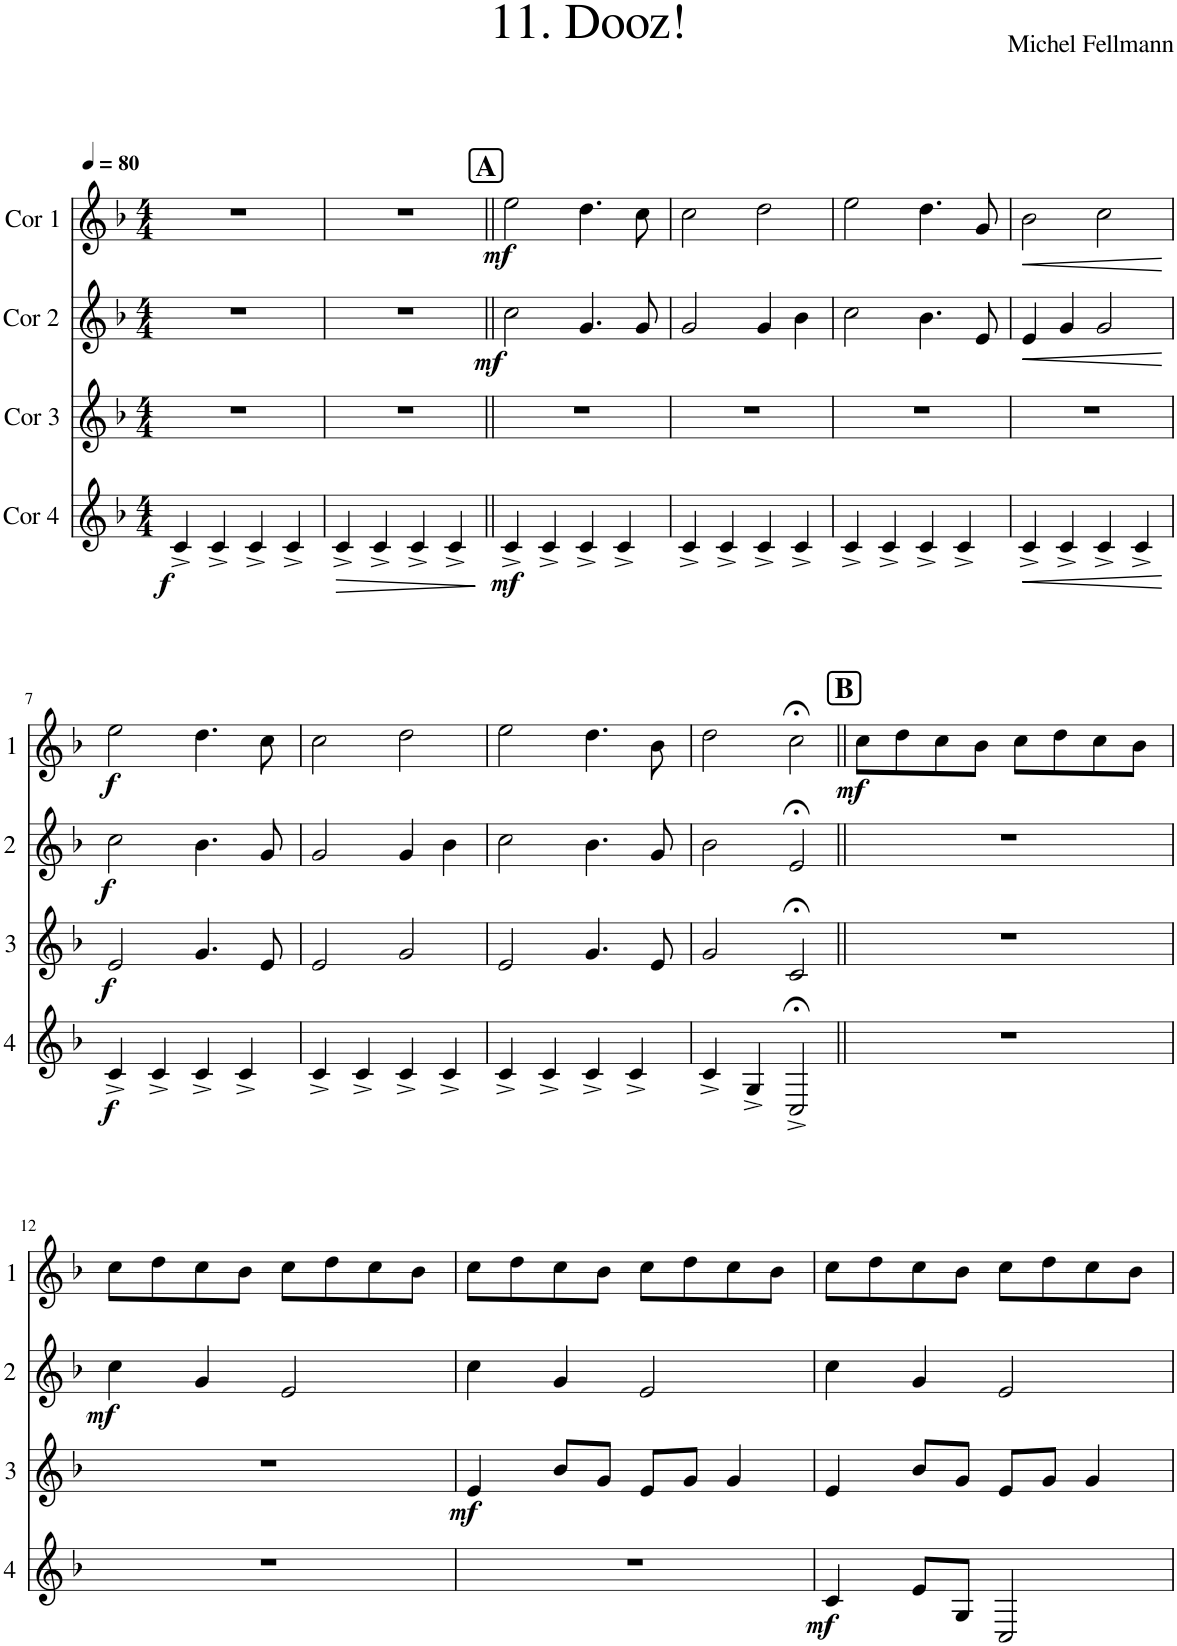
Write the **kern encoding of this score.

**kern	**dynam	**kern	**dynam	**kern	**dynam	**kern	**dynam
*part4	*part4	*part3	*part3	*part2	*part2	*part1	*part1
*staff4	*staff4	*staff3	*staff3	*staff2	*staff2	*staff1	*staff1
*I"Cor 4	*	*I"Cor 3	*	*I"Cor 2	*	*I"Cor 1	*
*clefG2	*	*clefG2	*	*clefG2	*	*clefG2	*
*Trd4c7	*	*Trd4c7	*	*Trd4c7	*	*Trd4c7	*
*k[b-]	*	*k[b-]	*	*k[b-]	*	*k[b-]	*
*M4/4	*	*M4/4	*	*M4/4	*	*M4/4	*
*MM80	*	*MM80	*	*MM80	*	*MM80	*
=1	=1	=1	=1	=1	=1	=1	=1
!	!LO:DY:b	!	!	!	!	!	!
4c^/	f	1r	.	1r	.	1r	.
4c^/	.	.	.	.	.	.	.
4c^/	.	.	.	.	.	.	.
4c^/	.	.	.	.	.	.	.
=2	=2	=2	=2	=2	=2	=2	=2
!	!LO:HP:b	!	!	!	!	!	!
4c^/	>	1r	.	1r	.	1r	.
4c^/	.	.	.	.	.	.	.
4c^/	.	.	.	.	.	.	.
4c^/	.	.	.	.	.	.	.
.	]	.	.	.	.	.	.
!!LO:REH:place=s1:a:B:cj:fs=14:t=A
=3||	=3||	=3||	=3||	=3||	=3||	=3||	=3||
!	!LO:DY:b	!	!	!	!LO:DY:b	!	!LO:DY:b
4c^/	mf	1r	.	2cc\	mf	2ee\	mf
4c^/	.	.	.	.	.	.	.
4c^/	.	.	.	4.g/	.	4.dd\	.
4c^/	.	.	.	.	.	.	.
.	.	.	.	8g/	.	8cc\	.
=4	=4	=4	=4	=4	=4	=4	=4
4c^/	.	1r	.	2g/	.	2cc\	.
4c^/	.	.	.	.	.	.	.
4c^/	.	.	.	4g/	.	2dd\	.
4c^/	.	.	.	4b-\	.	.	.
=5	=5	=5	=5	=5	=5	=5	=5
4c^/	.	1r	.	2cc\	.	2ee\	.
4c^/	.	.	.	.	.	.	.
4c^/	.	.	.	4.b-\	.	4.dd\	.
4c^/	.	.	.	.	.	.	.
.	.	.	.	8e/	.	8g/	.
=6	=6	=6	=6	=6	=6	=6	=6
!	!LO:HP:b	!	!	!	!LO:HP:b	!	!LO:HP:b
4c^/	<	1r	.	4e/	<	2b-\	<
4c^/	.	.	.	4g/	.	.	.
4c^/	.	.	.	2g/	.	2cc\	.
4c^/	.	.	.	.	.	.	.
.	[	.	.	.	[	.	[
!!LO:LB:g=z
=7	=7	=7	=7	=7	=7	=7	=7
!	!LO:DY:b	!	!LO:DY:b	!	!LO:DY:b	!	!LO:DY:b
4c^/	f	2e/	f	2cc\	f	2ee\	f
4c^/	.	.	.	.	.	.	.
4c^/	.	4.g/	.	4.b-\	.	4.dd\	.
4c^/	.	.	.	.	.	.	.
.	.	8e/	.	8g/	.	8cc\	.
=8	=8	=8	=8	=8	=8	=8	=8
4c^/	.	2e/	.	2g/	.	2cc\	.
4c^/	.	.	.	.	.	.	.
4c^/	.	2g/	.	4g/	.	2dd\	.
4c^/	.	.	.	4b-\	.	.	.
=9	=9	=9	=9	=9	=9	=9	=9
4c^/	.	2e/	.	2cc\	.	2ee\	.
4c^/	.	.	.	.	.	.	.
4c^/	.	4.g/	.	4.b-\	.	4.dd\	.
4c^/	.	.	.	.	.	.	.
.	.	8e/	.	8g/	.	8b-\	.
=10	=10	=10	=10	=10	=10	=10	=10
4c^/	.	2g/	.	2b-\	.	2dd\	.
4G^/	.	.	.	.	.	.	.
2C;<^/	.	2c;</	.	2e;</	.	2cc;<\	.
!!LO:REH:place=s1:a:B:cj:fs=14:t=B
=11||	=11||	=11||	=11||	=11||	=11||	=11||	=11||
!	!	!	!	!	!	!	!LO:DY:b
1r	.	1r	.	1r	.	8cc\L	mf
.	.	.	.	.	.	8dd\	.
.	.	.	.	.	.	8cc\	.
.	.	.	.	.	.	8b-\J	.
.	.	.	.	.	.	8cc\L	.
.	.	.	.	.	.	8dd\	.
.	.	.	.	.	.	8cc\	.
.	.	.	.	.	.	8b-\J	.
!!LO:LB:g=z
=12	=12	=12	=12	=12	=12	=12	=12
!	!	!	!	!	!LO:DY:b	!	!
1r	.	1r	.	4cc\	mf	8cc\L	.
.	.	.	.	.	.	8dd\	.
.	.	.	.	4g/	.	8cc\	.
.	.	.	.	.	.	8b-\J	.
.	.	.	.	2e/	.	8cc\L	.
.	.	.	.	.	.	8dd\	.
.	.	.	.	.	.	8cc\	.
.	.	.	.	.	.	8b-\J	.
=13	=13	=13	=13	=13	=13	=13	=13
!	!	!	!LO:DY:b	!	!	!	!
1r	.	4e/	mf	4cc\	.	8cc\L	.
.	.	.	.	.	.	8dd\	.
.	.	8b-/L	.	4g/	.	8cc\	.
.	.	8g/J	.	.	.	8b-\J	.
.	.	8e/L	.	2e/	.	8cc\L	.
.	.	8g/J	.	.	.	8dd\	.
.	.	4g/	.	.	.	8cc\	.
.	.	.	.	.	.	8b-\J	.
=14	=14	=14	=14	=14	=14	=14	=14
!	!LO:DY:b	!	!	!	!	!	!
4c/	mf	4e/	.	4cc\	.	8cc\L	.
.	.	.	.	.	.	8dd\	.
8e/L	.	8b-/L	.	4g/	.	8cc\	.
8G/J	.	8g/J	.	.	.	8b-\J	.
2C/	.	8e/L	.	2e/	.	8cc\L	.
.	.	8g/J	.	.	.	8dd\	.
.	.	4g/	.	.	.	8cc\	.
.	.	.	.	.	.	8b-\J	.
=	=	=	=	=	=	=	=
*-	*-	*-	*-	*-	*-	*-	*-
